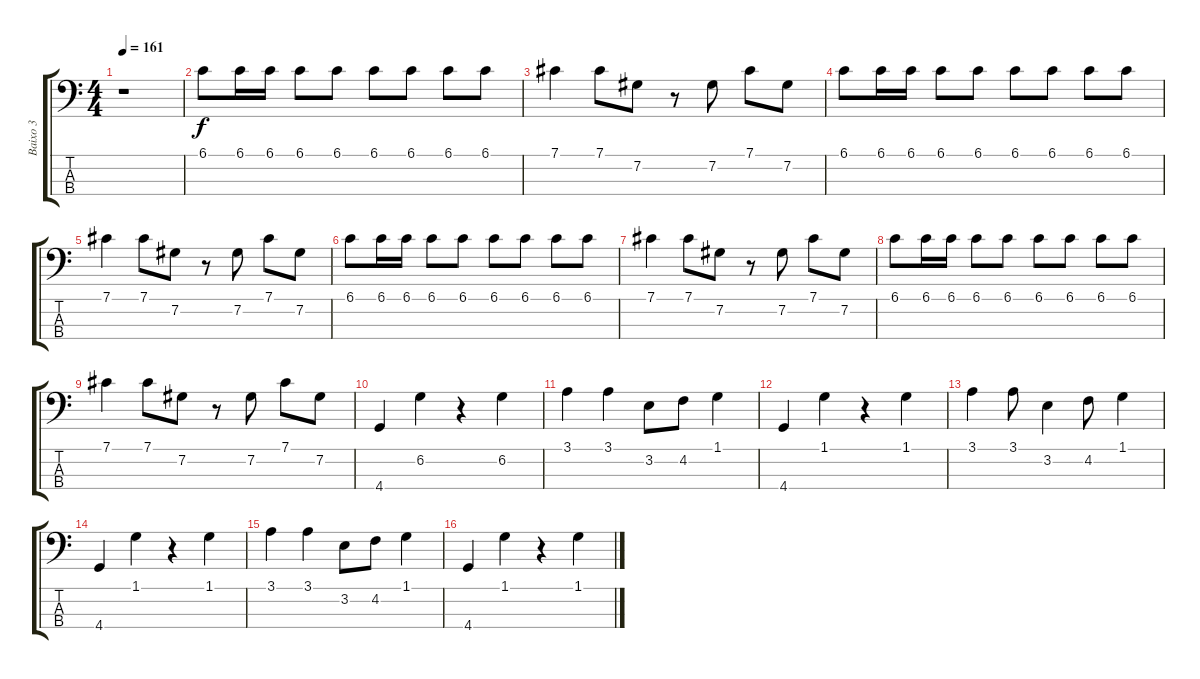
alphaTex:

\track ("Baixo 3" "Baixo 3") {instrument electricbassfinger}
\staff {score tabs}
\tuning (Gb2 Db2 Ab1 Eb1) {hide}
\ts (4 4)
\tempo 161
\clef f4
\ks c
r.1{dy f} |
6.1.8{volume 15 balance 8} 6.1.16 6.1.16 6.1.8 6.1.8 6.1.8 6.1.8 6.1.8 6.1.8 |
7.1.4 7.1.8 7.2.8 r.8 7.2.8 7.1.8 7.2.8 |
6.1.8 6.1.16 6.1.16 6.1.8 6.1.8 6.1.8 6.1.8 6.1.8 6.1.8 |
7.1.4 7.1.8 7.2.8 r.8 7.2.8 7.1.8 7.2.8 |
6.1.8 6.1.16 6.1.16 6.1.8 6.1.8 6.1.8 6.1.8 6.1.8 6.1.8 |
7.1.4 7.1.8 7.2.8 r.8 7.2.8 7.1.8 7.2.8 |
6.1.8 6.1.16 6.1.16 6.1.8 6.1.8 6.1.8 6.1.8 6.1.8 6.1.8 |
7.1.4 7.1.8 7.2.8 r.8 7.2.8 7.1.8 7.2.8 |
4.4.4 6.2.4 r.4 6.2.4 |
3.1.4 3.1.4 3.2.8 4.2.8 1.1.4 |
4.4.4 1.1.4 r.4 1.1.4 |
3.1.4 3.1.8 3.2.4 4.2.8 1.1.4 |
4.4.4 1.1.4 r.4 1.1.4 |
3.1.4 3.1.4 3.2.8 4.2.8 1.1.4 |
4.4.4 1.1.4 r.4 1.1.4
